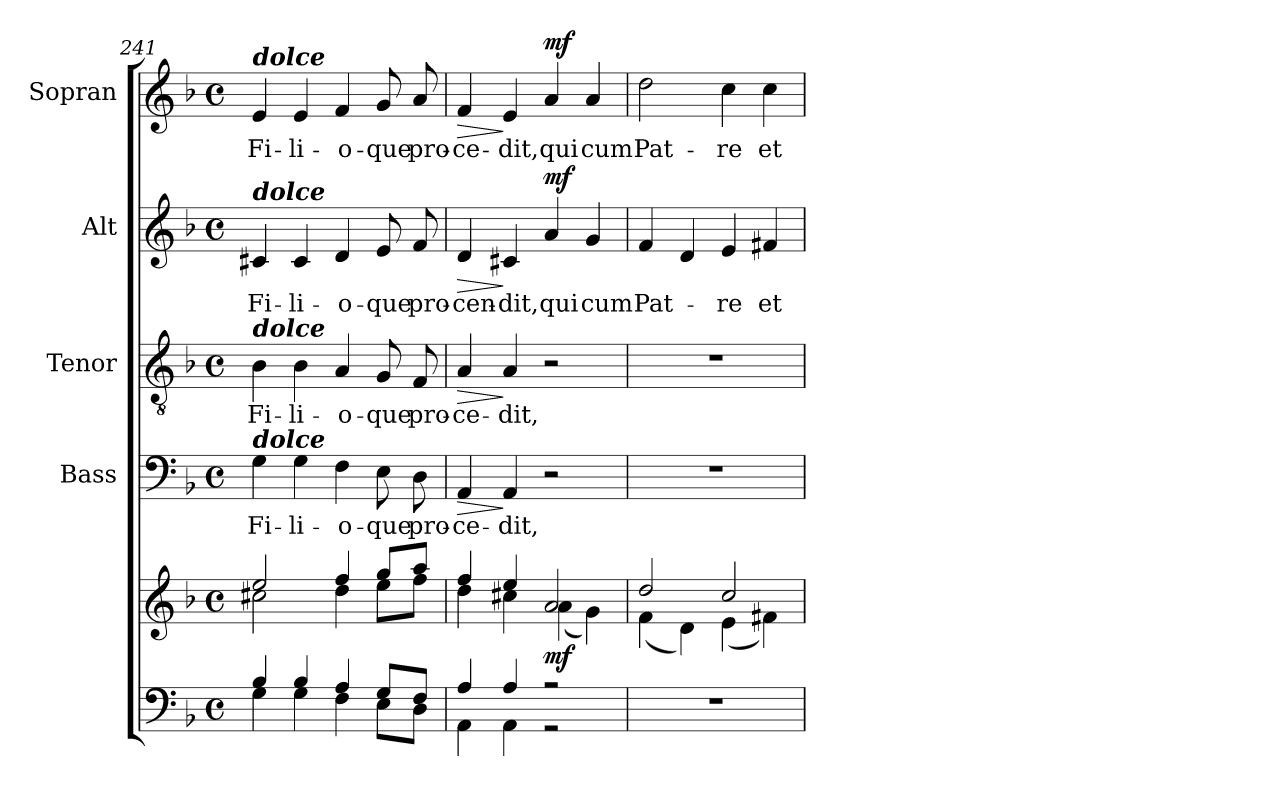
**kern	**kern	**dynam	**kern	**text	**dynam	**kern	**text	**dynam	**kern	**text	**dynam	**kern	**text	**dynam
*part5	*part5	*part5	*part4	*part4	*part4	*part3	*part3	*part3	*part2	*part2	*part2	*part1	*part1	*part1
*staff6	*staff5	*staff5/6	*staff4	*staff4	*staff4	*staff3	*staff3	*staff3	*staff2	*staff2	*staff2	*staff1	*staff1	*staff1
*	*	*	*I"Bass	*	*	*I"Tenor	*	*	*I"Alt	*	*	*I"Sopran	*	*
*	*	*	*I'B.	*	*	*I'T.	*	*	*I'A.	*	*	*I'S.	*	*
*clefF4	*clefG2	*	*clefF4	*	*	*clefGv2	*	*	*clefG2	*	*	*clefG2	*	*
*k[b-]	*k[b-]	*	*k[b-]	*	*	*k[b-]	*	*	*k[b-]	*	*	*k[b-]	*	*
*F:	*F:	*	*F:	*	*	*F:	*	*	*F:	*	*	*F:	*	*
*M4/4	*M4/4	*	*M4/4	*	*	*M4/4	*	*	*M4/4	*	*	*M4/4	*	*
*met(c)	*met(c)	*	*met(c)	*	*	*met(c)	*	*	*met(c)	*	*	*met(c)	*	*
=241	=241	=241	=241	=241	=241	=241	=241	=241	=241	=241	=241	=241	=241	=241
*^	*^	*	*	*	*	*	*	*	*	*	*	*	*	*
!	!	!	!	!	!	!	!	!	!	!	!	!	!	!LO:TX:a:Bi:t=dolce	!	!
!	!	!	!	!	!	!	!	!	!	!	!LO:TX:a:Bi:t=dolce	!	!	!	!	!
!	!	!	!	!	!	!	!	!LO:TX:a:Bi:t=dolce	!	!	!	!	!	!	!	!
!	!	!	!	!	!LO:TX:a:Bi:t=dolce	!	!	!	!	!	!	!	!	!	!	!
!	!	!	!	!	!	!LO:LY:b	!	!	!LO:LY:b	!	!	!LO:LY:b	!	!	!LO:LY:b	!
4B-/	4G\	2ee/	2cc#X\	.	4G\	Fi-	.	4B-\	Fi-	.	4c#X/	Fi-	.	4e/	Fi-	.
!	!	!	!	!	!	!LO:LY:b	!	!	!LO:LY:b	!	!	!LO:LY:b	!	!	!LO:LY:b	!
4B-/	4G\	.	.	.	4G\	-li-	.	4B-\	-li-	.	4c#/	-li-	.	4e/	-li-	.
!	!	!	!	!	!	!LO:LY:b	!	!	!LO:LY:b	!	!	!LO:LY:b	!	!	!LO:LY:b	!
4A/	4F\	4ff/	4dd\	.	4F\	-o-	.	4A/	-o-	.	4d/	-o-	.	4f/	-o-	.
!	!	!	!	!	!	!LO:LY:b	!	!	!LO:LY:b	!	!	!LO:LY:b	!	!	!LO:LY:b	!
8G/L	8E\L	8gg/L	8ee\L	.	8E\	-que	.	8G/	-que	.	8e/	-que	.	8g/	-que	.
!	!	!	!	!	!	!LO:LY:b	!	!	!LO:LY:b	!	!	!LO:LY:b	!	!	!LO:LY:b	!
8F/J	8D\J	8aa/J	8ff\J	.	8D\	pro-	.	8F/	pro-	.	8f/	pro-	.	8a/	pro-	.
!!LO:LB:g=z
=242	=242	=242	=242	=242	=242	=242	=242	=242	=242	=242	=242	=242	=242	=242	=242	=242
!	!	!	!	!	!	!LO:LY:b	!LO:HP:b	!	!LO:LY:b	!LO:HP:b	!	!LO:LY:b	!LO:HP:b	!	!LO:LY:b	!LO:HP:b
4A/	4AA\	4ff/	4dd\	.	4AA/	-ce-	>	4A/	-ce-	>	4d/	-cen-	>	4f/	-ce-	>
!	!	!	!	!	!	!LO:LY:b	!	!	!LO:LY:b	!	!	!LO:LY:b	!	!	!LO:LY:b	!
4A/	4AA\	4ee/	4cc#X\	.	4AA/	-dit,	]	4A/	-dit,	]	4c#X/	-dit,	]	4e/	-dit,	]
!	!	!	!	!LO:DY:b	!	!	!	!	!	!	!	!LO:LY:b	!LO:DY:a	!	!LO:LY:b	!LO:DY:a
2r	2r	2a/	(>4a\	mf	2r	.	.	2r	.	.	4a/	qui	mf	4a/	qui	mf
!	!	!	!	!	!	!	!	!	!	!	!	!LO:LY:b	!	!	!LO:LY:b	!
.	.	.	4g\)	.	.	.	.	.	.	.	4g/	cum	.	4a/	cum	.
*v	*v	*	*	*	*	*	*	*	*	*	*	*	*	*	*	*
=243	=243	=243	=243	=243	=243	=243	=243	=243	=243	=243	=243	=243	=243	=243	=243
!	!	!	!	!	!	!	!	!	!	!	!LO:LY:b	!	!	!LO:LY:b	!
1r	2dd/	(<4f\	.	1r	.	.	1r	.	.	4f/	Pat-	.	2dd\	Pat-	.
.	.	4d\)	.	.	.	.	.	.	.	4d/	.	.	.	.	.
!	!	!	!	!	!	!	!	!	!	!	!LO:LY:b	!	!	!LO:LY:b	!
.	2cc/	(<4e\	.	.	.	.	.	.	.	4e/	-re	.	4cc\	-re	.
!	!	!	!	!	!	!	!	!	!	!	!LO:LY:b	!	!	!LO:LY:b	!
.	.	4f#X\)	.	.	.	.	.	.	.	4f#X/	et	.	4cc\	et	.
*	*v	*v	*	*	*	*	*	*	*	*	*	*	*	*	*
=	=	=	=	=	=	=	=	=	=	=	=	=	=	=
*-	*-	*-	*-	*-	*-	*-	*-	*-	*-	*-	*-	*-	*-	*-
